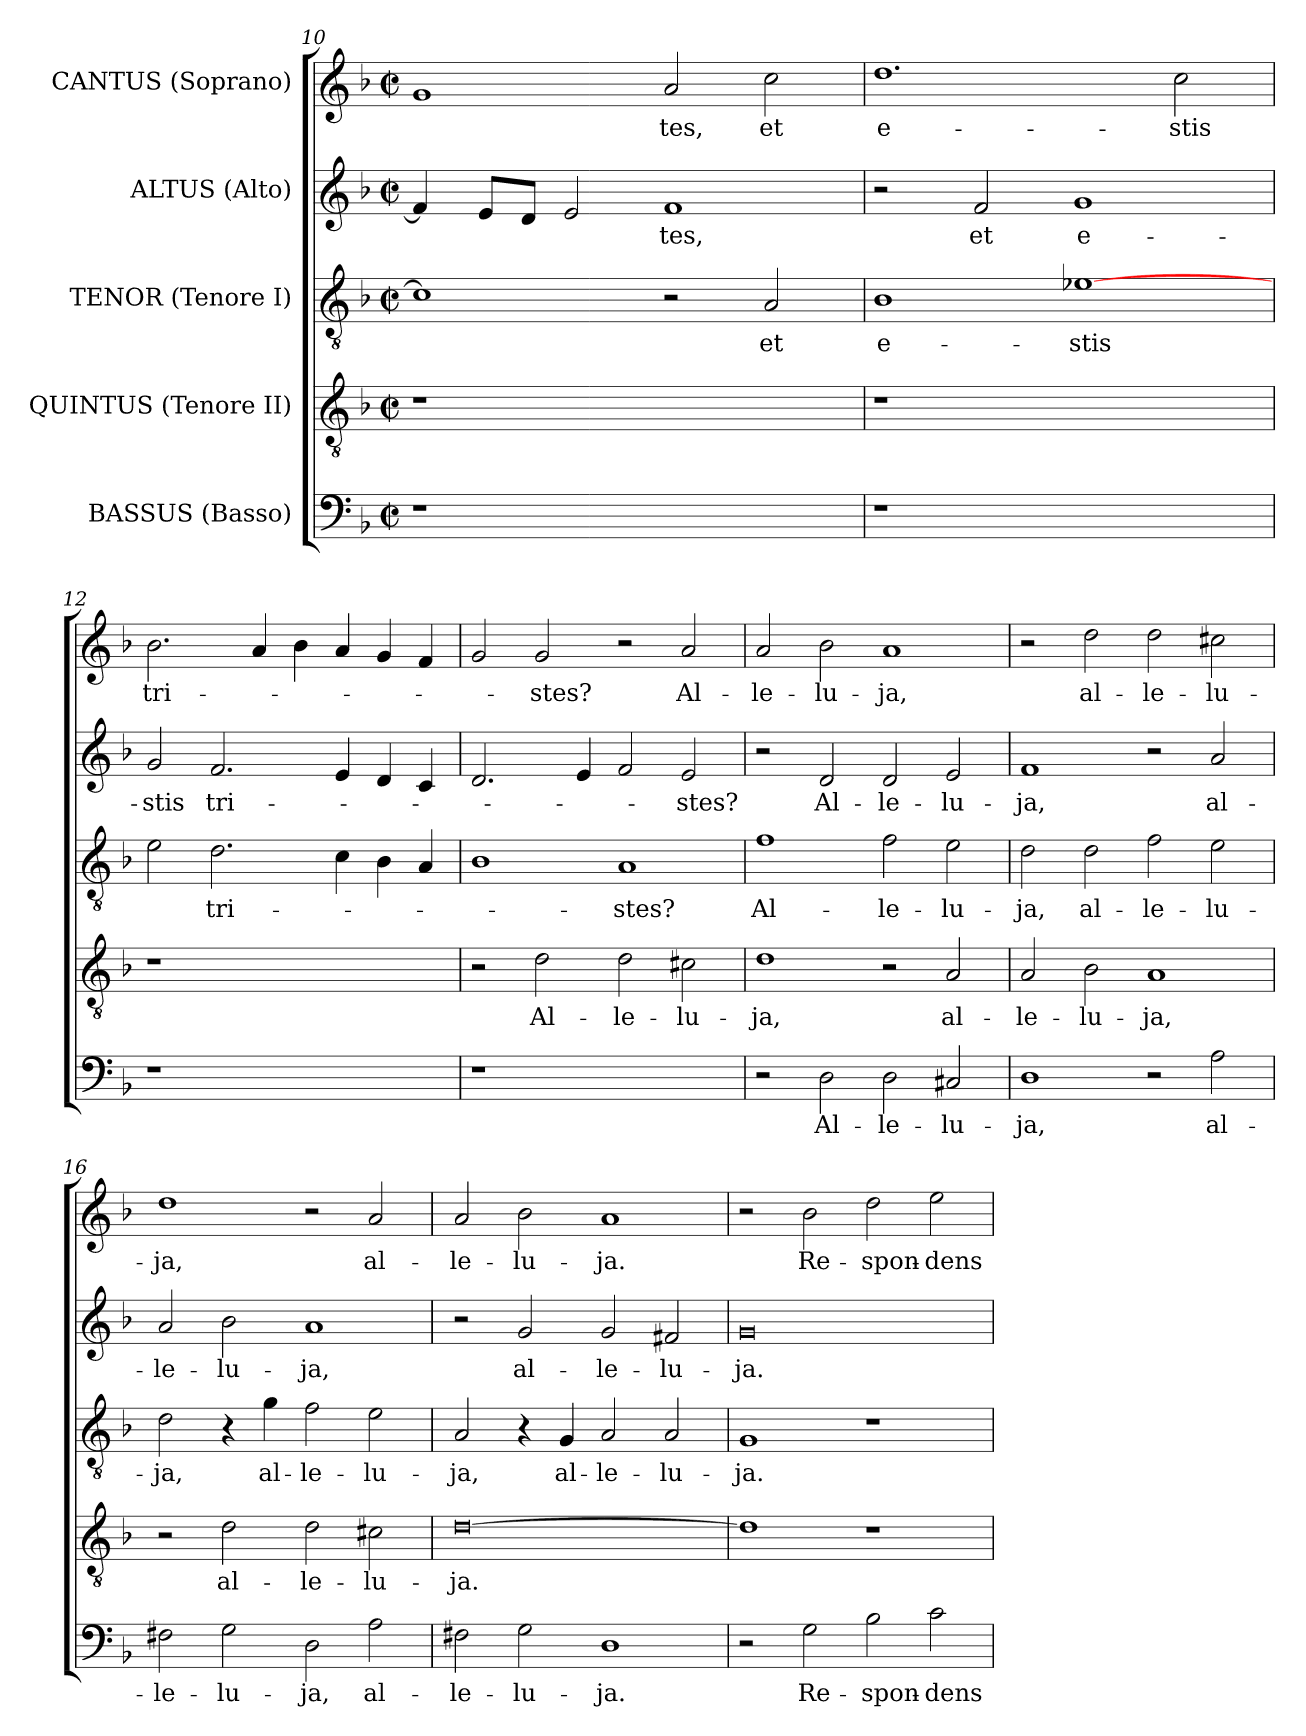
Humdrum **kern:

**kern	**text	**kern	**text	**kern	**text	**kern	**text	**kern	**text
*part5	*part5	*part4	*part4	*part3	*part3	*part2	*part2	*part1	*part1
*staff5	*staff5	*staff4	*staff4	*staff3	*staff3	*staff2	*staff2	*staff1	*staff1
*I"BASSUS (Basso)	*	*I"QUINTUS (Tenore II)	*	*I"TENOR (Tenore I)	*	*I"ALTUS (Alto)	*	*I"CANTUS (Soprano)	*
*clefF4	*	*clefGv2	*	*clefGv2	*	*clefG2	*	*clefG2	*
*k[b-]	*	*k[b-]	*	*k[b-]	*	*k[b-]	*	*k[b-]	*
*F:	*	*F:	*	*F:	*	*F:	*	*F:	*
*M2/2	*	*M2/2	*	*M2/2	*	*M2/2	*	*M2/2	*
*met(c|)	*	*met(c|)	*	*met(c|)	*	*met(c|)	*	*met(c|)	*
=10	=10	=10	=10	=10	=10	=10	=10	=10	=10
1r	.	1r	.	1c]	.	4f/]	.	1g	.
.	.	.	.	.	.	8e/L	.	.	.
.	.	.	.	.	.	8d/J	.	.	.
.	.	.	.	.	.	2e/	.	.	.
1ryy	.	1ryy	.	2r	.	1f	-tes,	2a/	-tes,
.	.	.	.	2A/	et	.	.	2cc\	et
=11	=11	=11	=11	=11	=11	=11	=11	=11	=11
1r	.	1r	.	1B-	e-	2r	.	1.dd	e-
.	.	.	.	.	.	2f/	et	.	.
1ryy	.	1ryy	.	[1e-X	-stis	1g	e-	.	.
.	.	.	.	.	.	.	.	2cc\	-stis
!!LO:LB:g=z
=12	=12	=12	=12	=12	=12	=12	=12	=12	=12
1r	.	1r	.	2e\	­	2g/	-stis	2.b-\	tri-
.	.	.	.	2.d\	tri-	2.f/	tri-	.	.
.	.	.	.	.	.	.	.	4a/	.
1ryy	.	1ryy	.	.	.	.	.	4b-\	.
.	.	.	.	4c\	.	4e/	.	4a/	.
.	.	.	.	4B-\	.	4d/	.	4g/	.
.	.	.	.	4A/	.	4c/	.	4f/	.
=13	=13	=13	=13	=13	=13	=13	=13	=13	=13
1r	.	2r	.	1B-	.	2.d/	.	2g/	.
.	.	2d\	Al-	.	.	.	.	2g/	-stes?
.	.	.	.	.	.	4e/	.	.	.
1ryy	.	2d\	-le-	1A	-stes?	2f/	.	2r	.
.	.	2c#X\	-lu-	.	.	2e/	-stes?	2a/	Al-
=14	=14	=14	=14	=14	=14	=14	=14	=14	=14
2r	.	1d	-ja,	1f	Al-	2r	.	2a/	-le-
2D\	Al-	.	.	.	.	2d/	Al-	2b-\	-lu-
2D\	-le-	2r	.	2f\	-le-	2d/	-le-	1a	-ja,
2C#X/	-lu-	2A/	al-	2e\	-lu-	2e/	-lu-	.	.
=15	=15	=15	=15	=15	=15	=15	=15	=15	=15
1D	-ja,	2A/	-le-	2d\	-ja,	1f	-ja,	2r	.
.	.	2B-\	-lu-	2d\	al-	.	.	2dd\	al-
2r	.	1A	-ja,	2f\	-le-	2r	.	2dd\	-le-
2A\	al-	.	.	2e\	-lu-	2a/	al-	2cc#X\	-lu-
=16	=16	=16	=16	=16	=16	=16	=16	=16	=16
2F#X\	-le-	2r	.	2d\	-ja,	2a/	-le-	1dd	-ja,
2G\	-lu-	2d\	al-	4r	.	2b-\	-lu-	.	.
.	.	.	.	4g\	al-	.	.	.	.
2D\	-ja,	2d\	-le-	2f\	-le-	1a	-ja,	2r	.
2A\	al-	2c#X\	-lu-	2e\	-lu-	.	.	2a/	al-
=17	=17	=17	=17	=17	=17	=17	=17	=17	=17
2F#X\	-le-	[0d	-ja.	2A/	-ja,	2r	.	2a/	-le-
2G\	-lu-	.	.	4r	.	2g/	al-	2b-\	-lu-
.	.	.	.	4G/	al-	.	.	.	.
1D	-ja.	.	.	2A/	-le-	2g/	-le-	1a	-ja.
.	.	.	.	2A/	-lu-	2f#X/	-lu-	.	.
!!LO:PB:g=z
=18	=18	=18	=18	=18	=18	=18	=18	=18	=18
2r	.	1d]	.	1G	-ja.	0g	-ja.	2r	.
2G\	Re-	.	.	.	.	.	.	2b-\	Re-
2B-\	-spon-	1r	.	1r	.	.	.	2dd\	-spon-
2c\	-dens	.	.	.	.	.	.	2ee\	-dens
=	=	=	=	=	=	=	=	=	=
*-	*-	*-	*-	*-	*-	*-	*-	*-	*-
